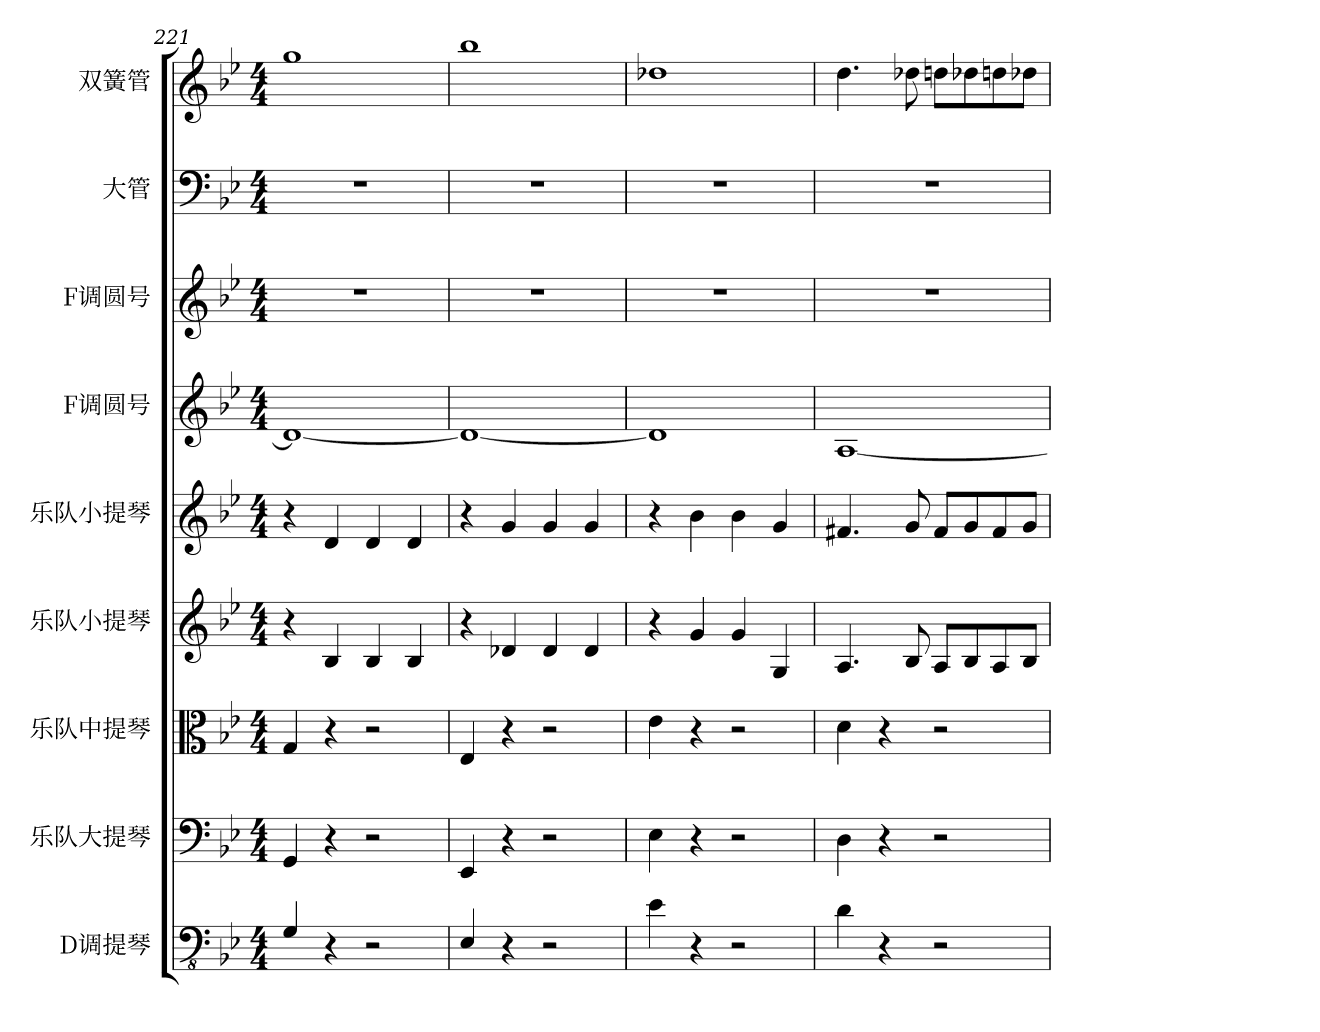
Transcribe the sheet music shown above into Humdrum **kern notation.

**kern	**kern	**kern	**kern	**kern	**kern	**kern	**kern	**kern
*part9	*part8	*part7	*part6	*part5	*part4	*part3	*part2	*part1
*staff9	*staff8	*staff7	*staff6	*staff5	*staff4	*staff3	*staff2	*staff1
*I"D调提琴	*I"乐队大提琴	*I"乐队中提琴	*I"乐队小提琴	*I"乐队小提琴	*I"F调圆号	*I"F调圆号	*I"大管	*I"双簧管
*clefFv4	*clefF4	*clefC3	*clefG2	*clefG2	*clefG2	*clefG2	*clefF4	*clefG2
*ITrd7c12	*	*	*	*	*ITrd4c7	*ITrd4c7	*	*
*k[b-e-]	*k[b-e-]	*k[b-e-]	*k[b-e-]	*k[b-e-]	*k[b-e-a-]	*k[b-e-a-]	*k[b-e-]	*k[b-e-]
*M4/4	*M4/4	*M4/4	*M4/4	*M4/4	*M4/4	*M4/4	*M4/4	*M4/4
=221	=221	=221	=221	=221	=221	=221	=221	=221
4GGG/	4GG/	4G/	4r	4r	1G_	1r	1r	1gg
4r	4r	4r	4B-/	4d/	.	.	.	.
2r	2r	2r	4B-/	4d/	.	.	.	.
.	.	.	4B-/	4d/	.	.	.	.
=222	=222	=222	=222	=222	=222	=222	=222	=222
4EEE-/	4EE-/	4E-/	4r	4r	1G_	1r	1r	1bb-
4r	4r	4r	4d-X/	4g/	.	.	.	.
2r	2r	2r	4d-/	4g/	.	.	.	.
.	.	.	4d-/	4g/	.	.	.	.
=223	=223	=223	=223	=223	=223	=223	=223	=223
4EE-\	4E-\	4e-\	4r	4r	1G]	1r	1r	1dd-X
4r	4r	4r	4g/	4b-\	.	.	.	.
2r	2r	2r	4g/	4b-\	.	.	.	.
.	.	.	4G/	4g/	.	.	.	.
!!LO:PB:g=z
=224	=224	=224	=224	=224	=224	=224	=224	=224
4DD\	4D\	4d\	4.A/	4.f#X/	[1D	1r	1r	4.dd\
4r	4r	4r	.	.	.	.	.	.
.	.	.	8B-/	8g/	.	.	.	8dd-X\
2r	2r	2r	8A/L	8f#/L	.	.	.	8ddn\L
.	.	.	8B-/	8g/	.	.	.	8dd-X\
.	.	.	8A/	8f#/	.	.	.	8ddn\
.	.	.	8B-/J	8g/J	.	.	.	8dd-X\J
=	=	=	=	=	=	=	=	=
*-	*-	*-	*-	*-	*-	*-	*-	*-
